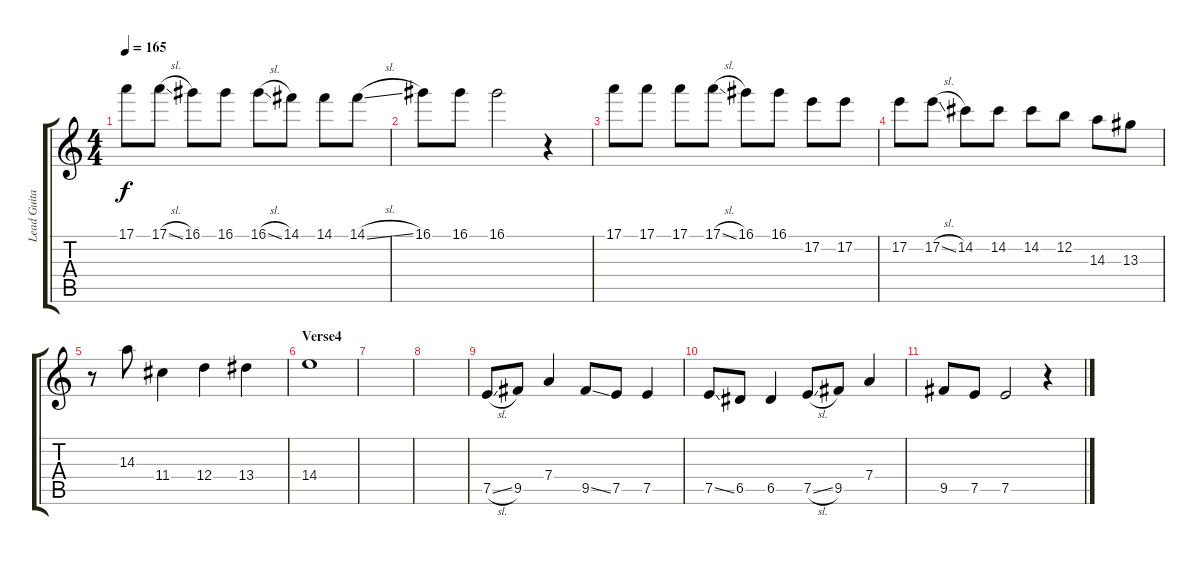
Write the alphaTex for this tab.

\track ("Lead Guitar" "Lead Guita") {instrument electricguitarclean}
\staff {score tabs}
\tuning (E4 B3 G3 D3 A2 E2) {hide}
\ts (4 4)
\tempo 165
\clef g2
\ks c
17.1.8{dy f} 17.1{sl}.8 16.1.8 16.1.8 16.1{sl}.8 14.1.8 14.1.8 14.1{sl}.8 |
\section ("" "")
16.1.8 16.1.8 16.1.2 r.4 |
\section ("" "")
17.1.8 17.1.8 17.1.8 17.1{sl}.8 16.1.8 16.1.8 17.2.8 17.2.8 |
17.2.8 17.2{sl}.8 14.2.8 14.2.8 14.2.8 12.2.8 14.3.8 13.3.8 |
r.8 14.3.8 11.4.4 12.4.4 13.4.4 |
\section ("" "Verse4")
14.4.1 |
|
|
7.5{sl}.8 9.5.8 7.4.4 9.5{ss}.8 7.5.8 7.5.4 |
7.5{ss}.8 6.5.8 6.5.4 7.5{sl}.8 9.5.8 7.4.4 |
9.5.8 7.5.8 7.5.2 r.4
